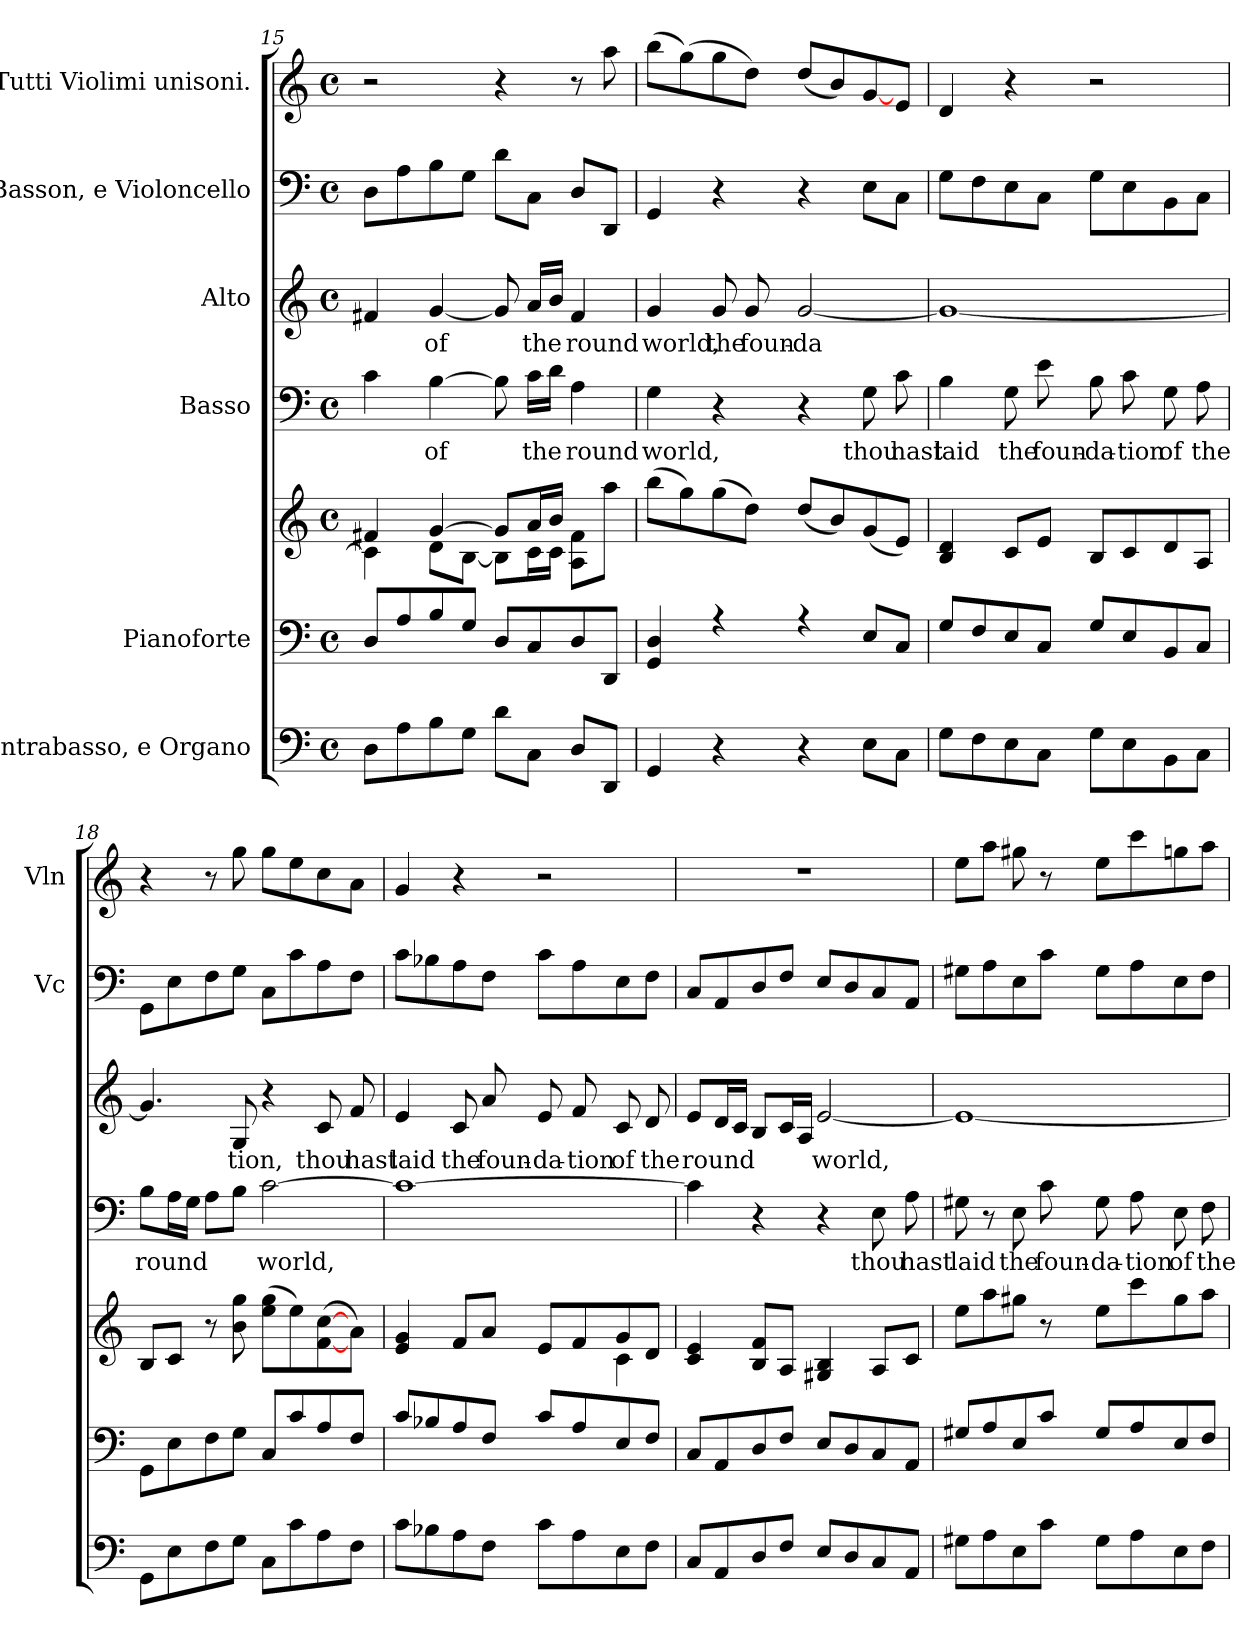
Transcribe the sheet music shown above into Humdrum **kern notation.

**kern	**kern	**kern	**kern	**text	**kern	**text	**kern	**kern
*part6	*part5	*part5	*part4	*part4	*part3	*part3	*part2	*part1
*staff7	*staff6	*staff5	*staff4	*staff4	*staff3	*staff3	*staff2	*staff1
*I"Contrabasso, e Organo	*I"Pianoforte	*	*I"Basso	*	*I"Alto	*	*I"Basson, e Violoncello	*I"Tutti Violimi unisoni.
*	*	*	*	*	*	*	*I'Vc	*I'Vln
*clefF4	*clefF4	*clefG2	*clefF4	*	*clefG2	*	*clefF4	*clefG2
*k[]	*k[]	*k[]	*k[]	*	*k[]	*	*k[]	*k[]
*C:	*C:	*C:	*C:	*	*C:	*	*C:	*C:
*M4/4	*M4/4	*M4/4	*M4/4	*	*M4/4	*	*M4/4	*M4/4
*met(c)	*met(c)	*met(c)	*met(c)	*	*met(c)	*	*met(c)	*met(c)
=15	=15	=15	=15	=15	=15	=15	=15	=15
*	*^	*^	*	*	*	*	*	*
8DL	8D/L	1ryy	4f#X/	4c\]	4c	.	4f#X	.	8DL	2r
8A	8A/	.	.	.	.	.	.	.	8A	.
!	!	!	!	!	!	!LO:LY:b	!	!LO:LY:b	!	!
8B	8B/	.	[4g/	8d\L	[4B	of	[4g	of	8B	.
8GJ	8G/J	.	.	[8B\J	.	.	.	.	8GJ	.
8dL	8D/L	.	8g/L]	8B\L]	8B]	.	8g]	.	8dL	4r
!	!	!	!	!	!	!LO:LY:b	!	!LO:LY:b	!	!
8CJ	8C/	.	16a/L	16c\L	16cLL	the	16aLL	the	8CJ	.
.	.	.	16b/JJ	16c\JJ	16dJJ	.	16bJJ	.	.	.
!	!	!	!	!	!	!LO:LY:b	!	!LO:LY:b	!	!
8DL	8D/	.	8A\ 8f#\L	4ryy	4A	round	4f#	round	8DL	8r
8DDJ	8DD/J	.	8aa\J	.	.	.	.	.	8DDJ	8aa
=16	=16	=16	=16	=16	=16	=16	=16	=16	=16	=16
!	!	!	!	!	!	!LO:LY:b	!	!LO:LY:b	!	!
4GG	4GG/ 4D/	1ryy	(>8bb\L	2ryy	4G	world,	4g	world,	4GG	(>8bbL
.	.	.	8gg\)	.	.	.	.	.	.	(>8gg)
!	!	!	!	!	!	!	!	!LO:LY:b	!	!
4r	4r	.	(>8gg\	.	4r	.	8g	the	4r	8gg
!	!	!	!	!	!	!	!	!LO:LY:b	!	!
.	.	.	8dd\J)	.	.	.	8g	foun-	.	8ddJ)
!	!	!	!	!	!	!	!	!LO:LY:b	!	!
4r	4r	.	(>8dd/L	2ryy	4r	.	[2g	-da-	4r	(<8ddL
.	.	.	8b/)	.	.	.	.	.	.	8b)
!	!	!	!	!	!	!LO:LY:b	!	!	!	!
8EL	8E/L	.	(>8g/	.	8G	thou	.	.	8EL	[8g
!	!	!	!	!	!	!LO:LY:b	!	!	!	!
8CJ	8C/J	.	8e/J)	.	8c	hast	.	.	8CJ	8eJ
!!LO:LB:g=z
=17	=17	=17	=17	=17	=17	=17	=17	=17	=17	=17
!	!	!	!	!	!	!LO:LY:b	!	!LO:LY:b	!	!
8GL	8G/L	1ryy	4B/ 4d/	2ryy	4B	laid	1g_	---	8GL	4d
8F	8F/	.	.	.	.	.	.	.	8F	.
!	!	!	!	!	!	!LO:LY:b	!	!	!	!
8E	8E/	.	8c/L	.	8G	the	.	.	8E	4r
!	!	!	!	!	!	!LO:LY:b	!	!	!	!
8CJ	8C/J	.	8e/J	.	8e	foun-	.	.	8CJ	.
!	!	!	!	!	!	!LO:LY:b	!	!	!	!
8GL	8G/L	.	8B/L	2ryy	8B	-da-	.	.	8GL	2r
!	!	!	!	!	!	!LO:LY:b	!	!	!	!
8E	8E/	.	8c/	.	8c	-tion	.	.	8E	.
!	!	!	!	!	!	!LO:LY:b	!	!	!	!
8BB	8BB/	.	8d/	.	8G	of	.	.	8BB	.
!	!	!	!	!	!	!LO:LY:b	!	!	!	!
8CJ	8C/J	.	8A/J	.	8A	the	.	.	8CJ	.
=18	=18	=18	=18	=18	=18	=18	=18	=18	=18	=18
!	!	!	!	!	!	!LO:LY:b	!	!	!	!
8GG\L	8GG\L	1ryy	8B/L	2ryy	8BL	round	4.g]	.	8GG\L	4r
8E\	8E\	.	8c/J	.	16AL	.	.	.	8E\	.
.	.	.	.	.	16GJJ	.	.	.	.	.
8F\	8F\	.	8r	.	8AL	.	.	.	8F\	8r
!	!	!	!	!	!	!	!	!LO:LY:b	!	!
8G\J	8G\J	.	8b\ 8gg\	.	8BJ	.	8G	-tion,	8G\J	8gg
!	!	!	!	!	!	!LO:LY:b	!	!	!	!
8CL	8C/L	.	(>8ee\ 8gg\L	2ryy	[2c	world,	4r	.	8CL	8ggL
8c	8c/	.	8ee\)	.	.	.	.	.	8c	8ee
!	!	!	!	!	!	!	!	!LO:LY:b	!	!
8A	8A/	.	(>[8f\ [8cc\	.	.	.	8c	thou	8A	8cc
!	!	!	!	!	!	!	!	!LO:LY:b	!	!
8FJ	8F/J	.	8a\J)	.	.	.	8f	hast	8FJ	8aJ
=19	=19	=19	=19	=19	=19	=19	=19	=19	=19	=19
!	!	!	!	!	!	!	!	!LO:LY:b	!	!
8cL	8c/L	1ryy	4e/ 4g/	2ryy	1c_	.	4e	laid	8cL	4g
8B-X	8B-X/	.	.	.	.	.	.	.	8B-X	.
!	!	!	!	!	!	!	!	!LO:LY:b	!	!
8A	8A/	.	8f/L	.	.	.	8c	the	8A	4r
!	!	!	!	!	!	!	!	!LO:LY:b	!	!
8FJ	8F/J	.	8a/J	.	.	.	8a	foun-	8FJ	.
!	!	!	!	!	!	!	!	!LO:LY:b	!	!
8cL	8c/L	.	8e/L	4ryy	.	.	8e	-da-	8cL	2r
!	!	!	!	!	!	!	!	!LO:LY:b	!	!
8A	8A/	.	8f/	.	.	.	8f	-tion	8A	.
!	!	!	!	!	!	!	!	!LO:LY:b	!	!
8E	8E/	.	8g/	4c\	.	.	8c	of	8E	.
!	!	!	!	!	!	!	!	!LO:LY:b	!	!
8FJ	8F/J	.	8d/J	.	.	.	8d	the	8FJ	.
=20	=20	=20	=20	=20	=20	=20	=20	=20	=20	=20
!	!	!	!	!	!	!	!	!LO:LY:b	!	!
8CL	8C/L	1ryy	4c/ 4e/	2ryy	4c]	.	8eL	round	8CL	1r
8AA	8AA/	.	.	.	.	.	16dL	.	8AA	.
.	.	.	.	.	.	.	16cJJ	.	.	.
8D	8D/	.	8B/ 8f/L	.	4r	.	8BL	.	8D	.
8FJ	8F/J	.	8A/J	.	.	.	16cL	.	8FJ	.
.	.	.	.	.	.	.	16AJJ	.	.	.
!	!	!	!	!	!	!	!	!LO:LY:b	!	!
8EL	8E/L	.	4G#X/ 4B/	2ryy	4r	.	[2e	world,	8EL	.
8D	8D/	.	.	.	.	.	.	.	8D	.
!	!	!	!	!	!	!LO:LY:b	!	!	!	!
8C	8C/	.	8A/L	.	8E	thou	.	.	8C	.
!	!	!	!	!	!	!LO:LY:b	!	!	!	!
8AAJ	8AA/J	.	8c/J	.	8A	hast	.	.	8AAJ	.
!!LO:LB:g=z
=21	=21	=21	=21	=21	=21	=21	=21	=21	=21	=21
!	!	!	!	!	!	!LO:LY:b	!	!	!	!
8G#XL	8G#X/L	1ryy	8ee\L	2ryy	8G#X	laid	1e_	.	8G#XL	8eeL
8A	8A/	.	8aa\	.	8r	.	.	.	8A	8aaJ
!	!	!	!	!	!	!LO:LY:b	!	!	!	!
8E	8E/	.	8gg#X\J	.	8E	the	.	.	8E	8gg#X
!	!	!	!	!	!	!LO:LY:b	!	!	!	!
8cJ	8c/J	.	8r	.	8c	foun-	.	.	8cJ	8r
!	!	!	!	!	!	!LO:LY:b	!	!	!	!
8G#L	8G#/L	.	8ee\L	2ryy	8G#	-da-	.	.	8G#L	8eeL
!	!	!	!	!	!	!LO:LY:b	!	!	!	!
8A	8A/	.	8ccc\	.	8A	-tion	.	.	8A	8ccc
!	!	!	!	!	!	!LO:LY:b	!	!	!	!
8E	8E/	.	8gg#\	.	8E	of	.	.	8E	8ggn
!	!	!	!	!	!	!LO:LY:b	!	!	!	!
8FJ	8F/J	.	8aa\J	.	8F	the	.	.	8FJ	8aaJ
*	*v	*v	*	*	*	*	*	*	*	*
*	*	*v	*v	*	*	*	*	*	*
=	=	=	=	=	=	=	=	=
*-	*-	*-	*-	*-	*-	*-	*-	*-
